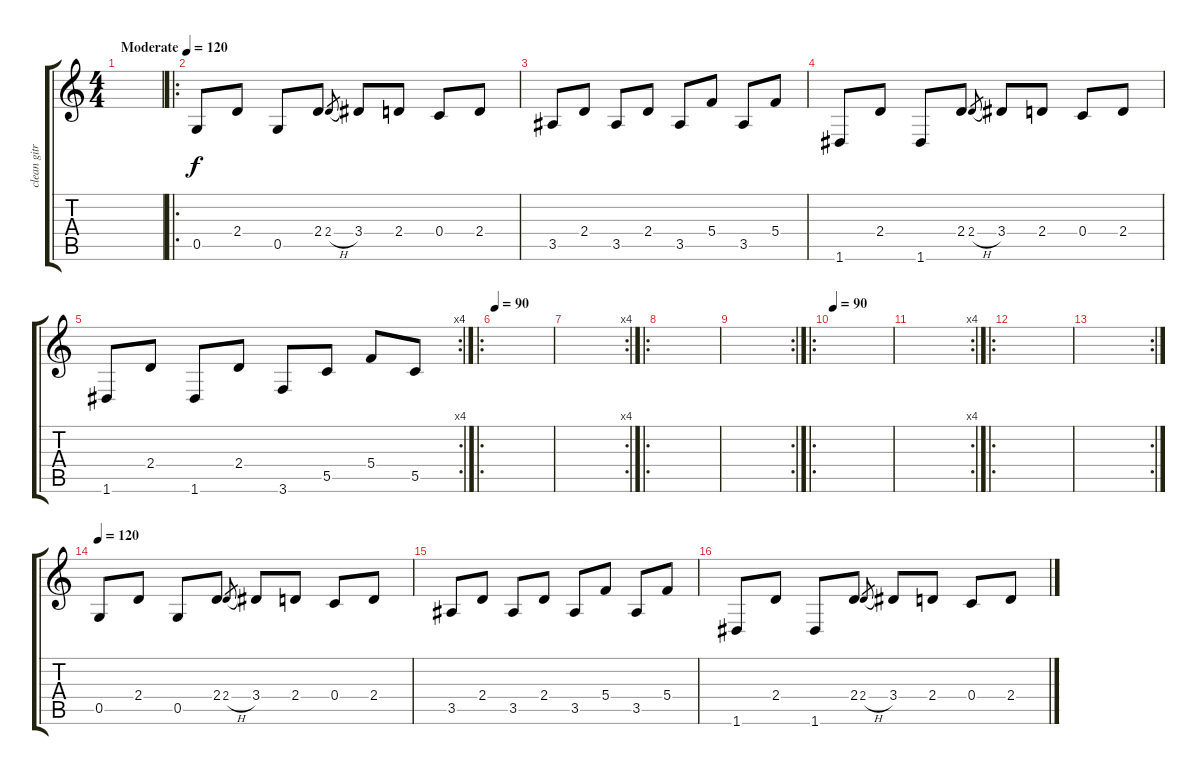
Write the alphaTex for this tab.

\track ("clean gitr" "clean gitr") {instrument acousticguitarsteel}
\staff {score tabs}
\tuning (D4 A3 F3 C3 G2 D2) {hide}
\ts (4 4)
\tempo (120 "Moderate")
\clef g2
\ks c
|
\ro
0.5.8 2.4.8 0.5.8 2.4.8 2.4{h}.8{gr} 3.4.8 2.4.8 0.4.8 2.4.8 |
3.5.8 2.4.8 3.5.8 2.4.8 3.5.8 5.4.8 3.5.8 5.4.8 |
1.6.8 2.4.8 1.6.8 2.4.8 2.4{h}.8{gr} 3.4.8 2.4.8 0.4.8 2.4.8 |
\rc 4
1.6.8 2.4.8 1.6.8 2.4.8 3.6.8 5.5.8 5.4.8 5.5.8 |
\ro
\tempo 90
|
\rc 4
|
\ro
|
\rc 2
|
\ro
\tempo 90
|
\rc 4
|
\ro
|
\rc 2
|
\tempo 120
0.5.8 2.4.8 0.5.8 2.4.8 2.4{h}.8{gr} 3.4.8 2.4.8 0.4.8 2.4.8 |
3.5.8 2.4.8 3.5.8 2.4.8 3.5.8 5.4.8 3.5.8 5.4.8 |
1.6.8 2.4.8 1.6.8 2.4.8 2.4{h}.8{gr} 3.4.8 2.4.8 0.4.8 2.4.8
